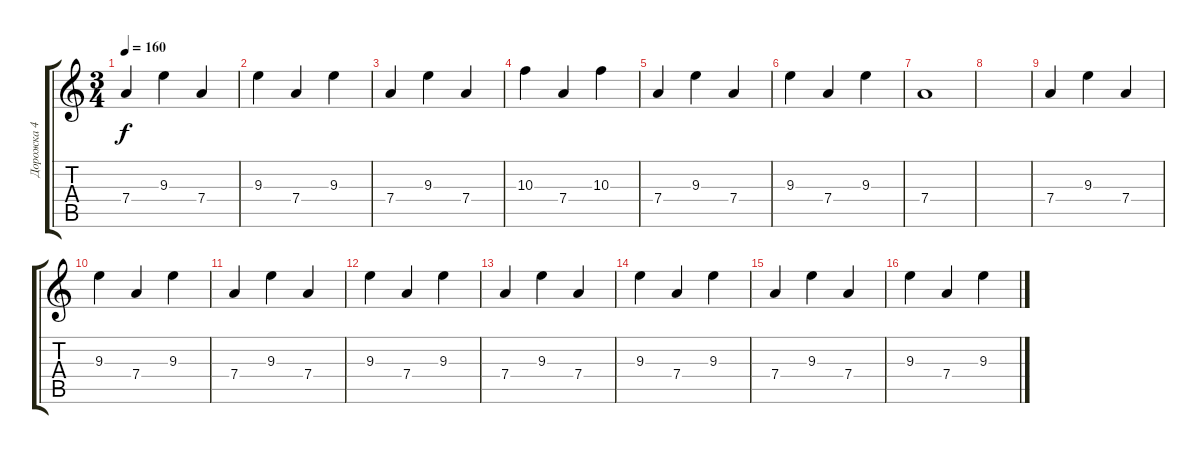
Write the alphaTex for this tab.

\track ("Дорожка 4" "Дорожка 4") {instrument acousticguitarsteel}
\staff {score tabs}
\tuning (E4 B3 G3 D3 A2 E2) {hide}
\ts (3 4)
\tempo 160
\clef g2
\ks c
7.4.4{dy f} 9.3.4 7.4.4 |
9.3.4 7.4.4 9.3.4 |
7.4.4 9.3.4 7.4.4 |
10.3.4 7.4.4 10.3.4 |
7.4.4 9.3.4 7.4.4 |
9.3.4 7.4.4 9.3.4 |
7.4.1 |
|
7.4.4 9.3.4 7.4.4 |
9.3.4 7.4.4 9.3.4 |
7.4.4 9.3.4 7.4.4 |
9.3.4 7.4.4 9.3.4 |
7.4.4 9.3.4 7.4.4 |
9.3.4 7.4.4 9.3.4 |
7.4.4 9.3.4 7.4.4 |
9.3.4 7.4.4 9.3.4
